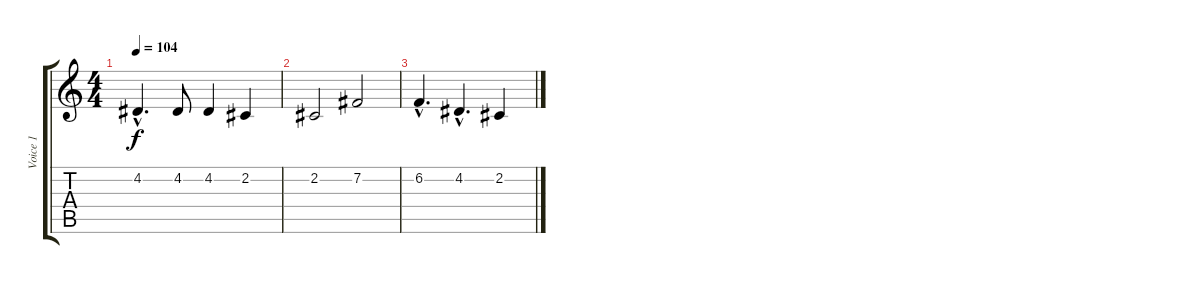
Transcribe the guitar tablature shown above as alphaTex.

\track ("Voice 1" "Voice 1") {instrument cello}
\staff {score tabs}
\tuning (E4 B3 G3 D3 A2 E2) {hide}
\ts (4 4)
\tempo 104
\clef g2
\ks c
4.2{hac}.4{d dy f} 4.2.8 4.2.4 2.2.4 |
2.2.2 7.2.2 |
6.2{hac}.4{d} 4.2{hac}.4{d} 2.2.4
